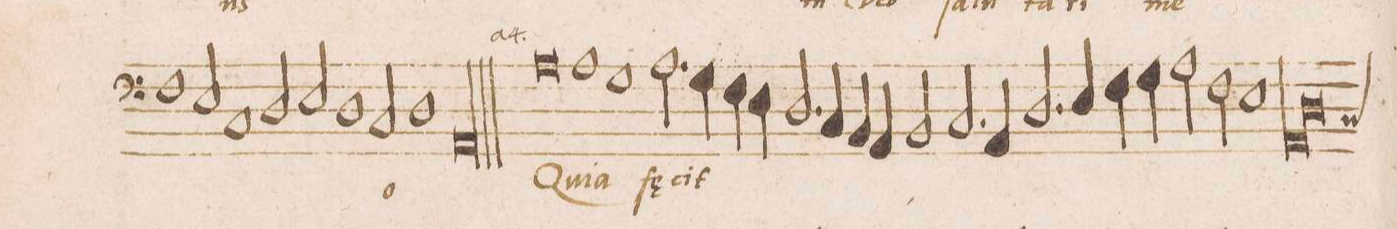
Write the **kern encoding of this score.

**kern	**text
*I"BASVS	*
*clefF4	*
*k[]	*
*met(C|)	*
*M2/1	*
1F	.
2E/	.
1C/	.
=24-	=24-
2D/	.
2E/	.
1D\	.
=25-	=25-
2C/	-o
1D	.
=26-	=26-
0AA/l	.
=27||	=27||
0A	Qui-
=28-	=28-
1A	-a
1G	.
=29-	=29-
2.A\	fae-
4G\	-cit
4F\	.
4E\	.
2.D/	.
=30-	=30-
4C/	.
4BB/	.
4AA/	.
2BB/	.
2.C/	.
=31-	=31-
4AA/	.
2.D/	.
4E/	.
4F\	.
4G\	.
=32-	=32-
2A\	.
2F\	.
1E	.
=33-	=33-
*lig	*
1AA	.
1D	.
*Xlig	*
*custos:C	*
=34-	=34-
*-	*-
